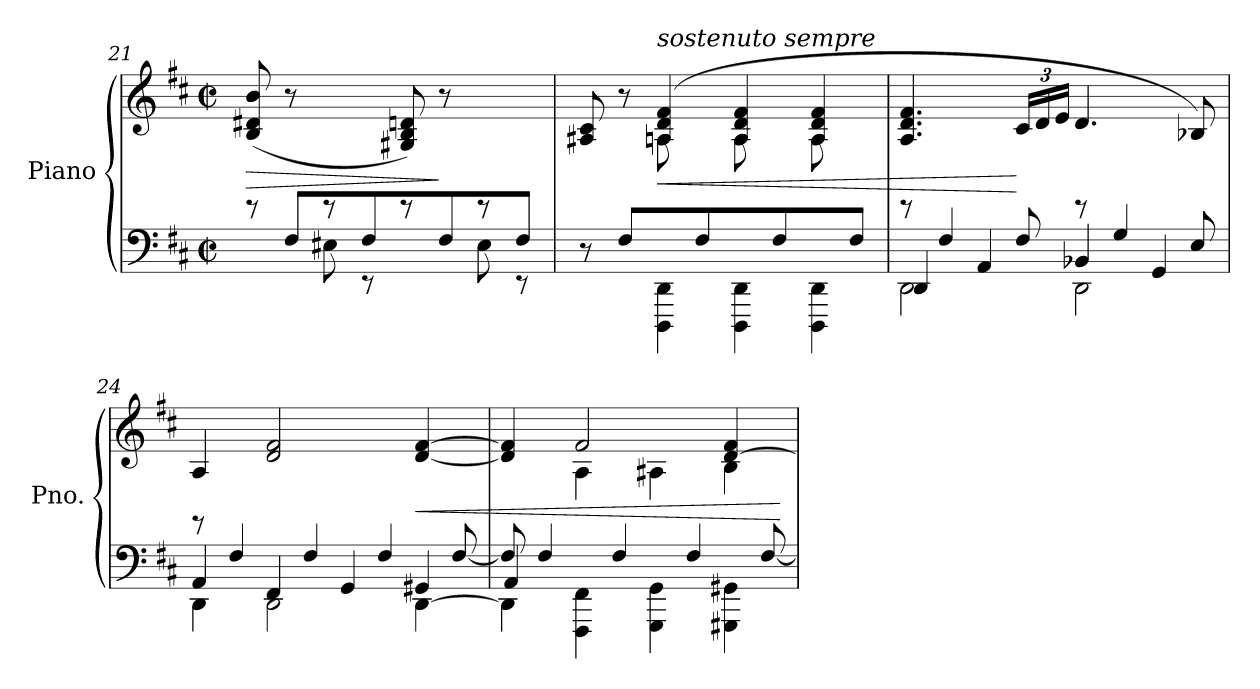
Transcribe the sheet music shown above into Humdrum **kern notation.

**kern	**kern	**dynam
*part1	*part1	*part1
*staff2	*staff1	*staff1/2
*I"Piano	*	*
*I'Pno.	*	*
!!LO:PB:g=z
*clefF4	*clefG2	*
*k[f#c#]	*k[f#c#]	*
*M2/2	*M2/2	*
*met(c|)	*met(c|)	*
=21	=21	=21
*^	*	*
!	!	!	!LO:HP:b
8rEEyy	8re	(<8B/ 8d#X/ 8b/	>
8ryy	8F#/L	8r	.
8E#X\	8re	4ryy	.
8rEE	8F#/	.	.
8rEEyy	8re	8G#X/ 8B/ 8dn/)	.
8ryy	8F#/	8r	]
8E#\	8re	4ryy	.
8rEE	8F#/J	.	.
=22	=22	=22	=22
*	*	*^	*
4ryy	8r	8A#X/ 8c#/	4ryy	.
.	8F#/L	8r	.	.
!	!	!LO:TX:i:t=sostenuto sempre	!	!
!	!	!	!	!LO:HP:b
4DDD\ 4DD\	8ryy	(>4An/ 4d/ 4f#/	8An\	<
.	8F#/	.	8ryy	.
4DDD\ 4DD\	8ryy	4A/ 4d/ 4f#/	8A\	.
.	8F#/	.	8ryy	.
4DDD\ 4DD\	8ryy	4A/ 4d/ 4f#/	8A\	.
.	8F#/J	.	8ryy	.
*	*	*v	*v	*
=23	=23	=23	=23
*	*^	*	*
2DD\	8re	4DD/	4.A/ 4.d/ 4.f#/	.
.	4F#/	.	.	.
.	.	4AA/	.	.
*	*	*	*Xbrackettup	*
.	8F#/	.	24c#/LL	[
.	.	.	24d/	.
.	.	.	24e/JJ	.
2DD\	8re	4BB-X/	4.d/	.
.	4G/	.	.	.
.	.	4GG/	.	.
.	8E/	.	8B-X/)	.
=24	=24	=24	=24	=24
4DD\	8re	4AA/	4A/	.
.	4F#/	.	.	.
2DD\	.	4FF#/	2d/ 2f#/	.
.	4F#/	.	.	.
.	.	4GG/	.	.
.	4F#/	.	.	.
!	!	!	!	!LO:HP:b
[4DD\	.	4GG#X/	[4d/ [4f#/	<
.	[8F#/	.	.	.
!!LO:LB:g=z
=25	=25	=25	=25	=25
*	*	*	*^	*
4DD\]	8F#/]	4AA/	4d/] 4f#/]	4ryy	.
.	4F#/	.	.	.	.
4FFF#\ 4FF#\	.	4ryy	2f#/	4A\	.
.	4F#/	.	.	.	.
4GGG\ 4GG\	.	2ryy	.	4A#X\	.
.	4F#/	.	.	.	.
4GGG#X\ 4GG#X\	.	.	[4d/ 4f#/	4B\	.
.	[8F#/	.	.	.	.
*v	*v	*v	*	*	*
*	*v	*v	*
.	.	[
=	=	=
*-	*-	*-
